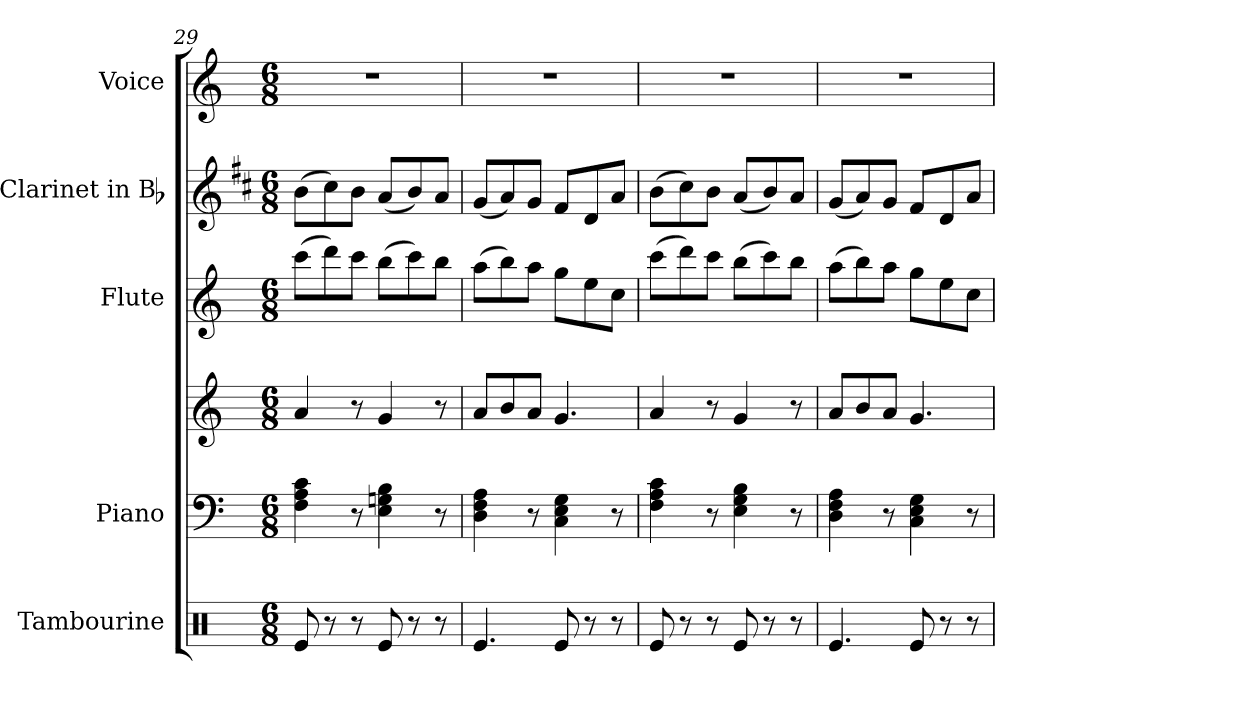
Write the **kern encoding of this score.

**kern	**kern	**kern	**kern	**kern	**kern
*part5	*part4	*part4	*part3	*part2	*part1
*staff6	*staff5	*staff4	*staff3	*staff2	*staff1
*I"Tambourine	*I"Piano	*	*I"Flute	*I"Clarinet in Bb	*I"Voice
*I'Tamb.	*I'Pno.	*	*I'Fl.	*I'Cl.	*I'Voice
*clefX	*clefF4	*clefG2	*clefG2	*clefG2	*clefG2
*	*	*	*	*ITrd1c2	*
*k[]	*k[]	*k[]	*k[]	*k[]	*k[]
*C:	*C:	*C:	*C:	*C:	*C:
*M6/8	*M6/8	*M6/8	*M6/8	*M6/8	*M6/8
=29	=29	=29	=29	=29	=29
!	!	!	!	!	!LO:N:vis=1
8Rei/	4Fi\ 4Ai 4ci	4ai/	(8ccci\L	(8ai\L	2.r
8r	.	.	8dddi\)	8bi\)	.
8r	8r	8r	8ccci\J	8ai\J	.
8Rei/	4Ei\ 4Gni 4Bi	4gi/	(8bbi\L	(8gi/L	.
8r	.	.	8ccci\)	8ai/)	.
8r	8r	8r	8bbi\J	8gi/J	.
=30	=30	=30	=30	=30	=30
!	!	!	!	!	!LO:N:vis=1
4.Rei/	4Di\ 4Fi 4Ai	8ai/L	(8aai\L	(8fi/L	2.r
.	.	8bi/	8bbi\)	8gi/)	.
.	8r	8ai/J	8aai\J	8fi/J	.
8Rei/	4Ci\ 4Ei 4Gi	4.gi/	8ggi\L	8ei/L	.
8r	.	.	8eei\	8ci/	.
8r	8r	.	8cci\J	8gi/J	.
=31	=31	=31	=31	=31	=31
!	!	!	!	!	!LO:N:vis=1
8Rei/	4Fi\ 4Ai 4ci	4ai/	(8ccci\L	(8ai\L	2.r
8r	.	.	8dddi\)	8bi\)	.
8r	8r	8r	8ccci\J	8ai\J	.
8Rei/	4Ei\ 4Gi 4Bi	4gi/	(8bbi\L	(8gi/L	.
8r	.	.	8ccci\)	8ai/)	.
8r	8r	8r	8bbi\J	8gi/J	.
=32	=32	=32	=32	=32	=32
!	!	!	!	!	!LO:N:vis=1
4.Rei/	4Di\ 4Fi 4Ai	8ai/L	(8aai\L	(8fi/L	2.r
.	.	8bi/	8bbi\)	8gi/)	.
.	8r	8ai/J	8aai\J	8fi/J	.
8Rei/	4Ci\ 4Ei 4Gi	4.gi/	8ggi\L	8ei/L	.
8r	.	.	8eei\	8ci/	.
8r	8r	.	8cci\J	8gi/J	.
=	=	=	=	=	=
*-	*-	*-	*-	*-	*-
